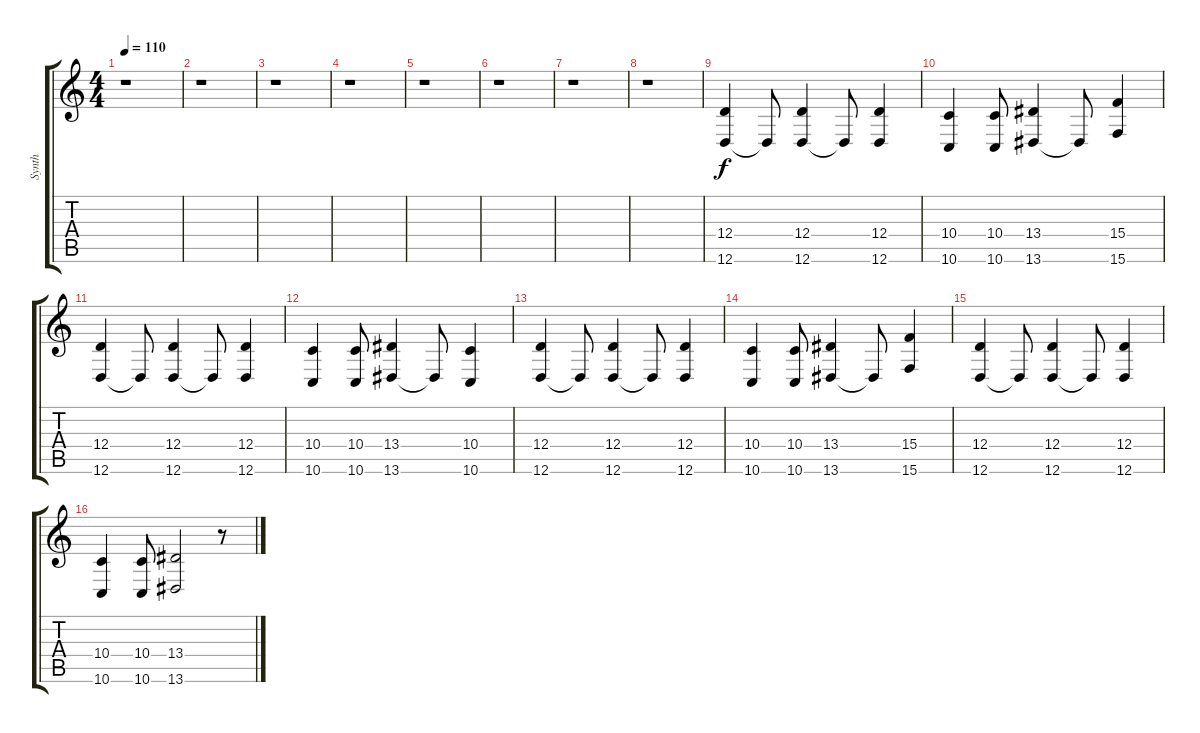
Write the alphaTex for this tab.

\track ("Synth" "Synth") {instrument pad3polysynth}
\staff {score tabs}
\tuning (E4 B3 G3 D3 A2 D2) {hide}
\ts (4 4)
\tempo 110
\clef g2
\ks c
r.1{dy f instrument pad3polysynth} |
r.1 |
r.1 |
r.1 |
r.1 |
r.1 |
r.1 |
r.1 |
(12.4 12.6).4 12.6{t}.8 (12.4 12.6).4 12.6{t}.8 (12.4 12.6).4 |
(10.4 10.6).4 (10.4 10.6).8 (13.4 13.6).4 13.6{t}.8 (15.4 15.6).4 |
(12.4 12.6).4 12.6{t}.8 (12.4 12.6).4 12.6{t}.8 (12.4 12.6).4 |
(10.4 10.6).4 (10.4 10.6).8 (13.4 13.6).4 13.6{t}.8 (10.4 10.6).4 |
(12.4 12.6).4 12.6{t}.8 (12.4 12.6).4 12.6{t}.8 (12.4 12.6).4 |
(10.4 10.6).4 (10.4 10.6).8 (13.4 13.6).4 13.6{t}.8 (15.4 15.6).4 |
(12.4 12.6).4 12.6{t}.8 (12.4 12.6).4 12.6{t}.8 (12.4 12.6).4 |
(10.4 10.6).4 (10.4 10.6).8 (13.4 13.6).2 r.8
